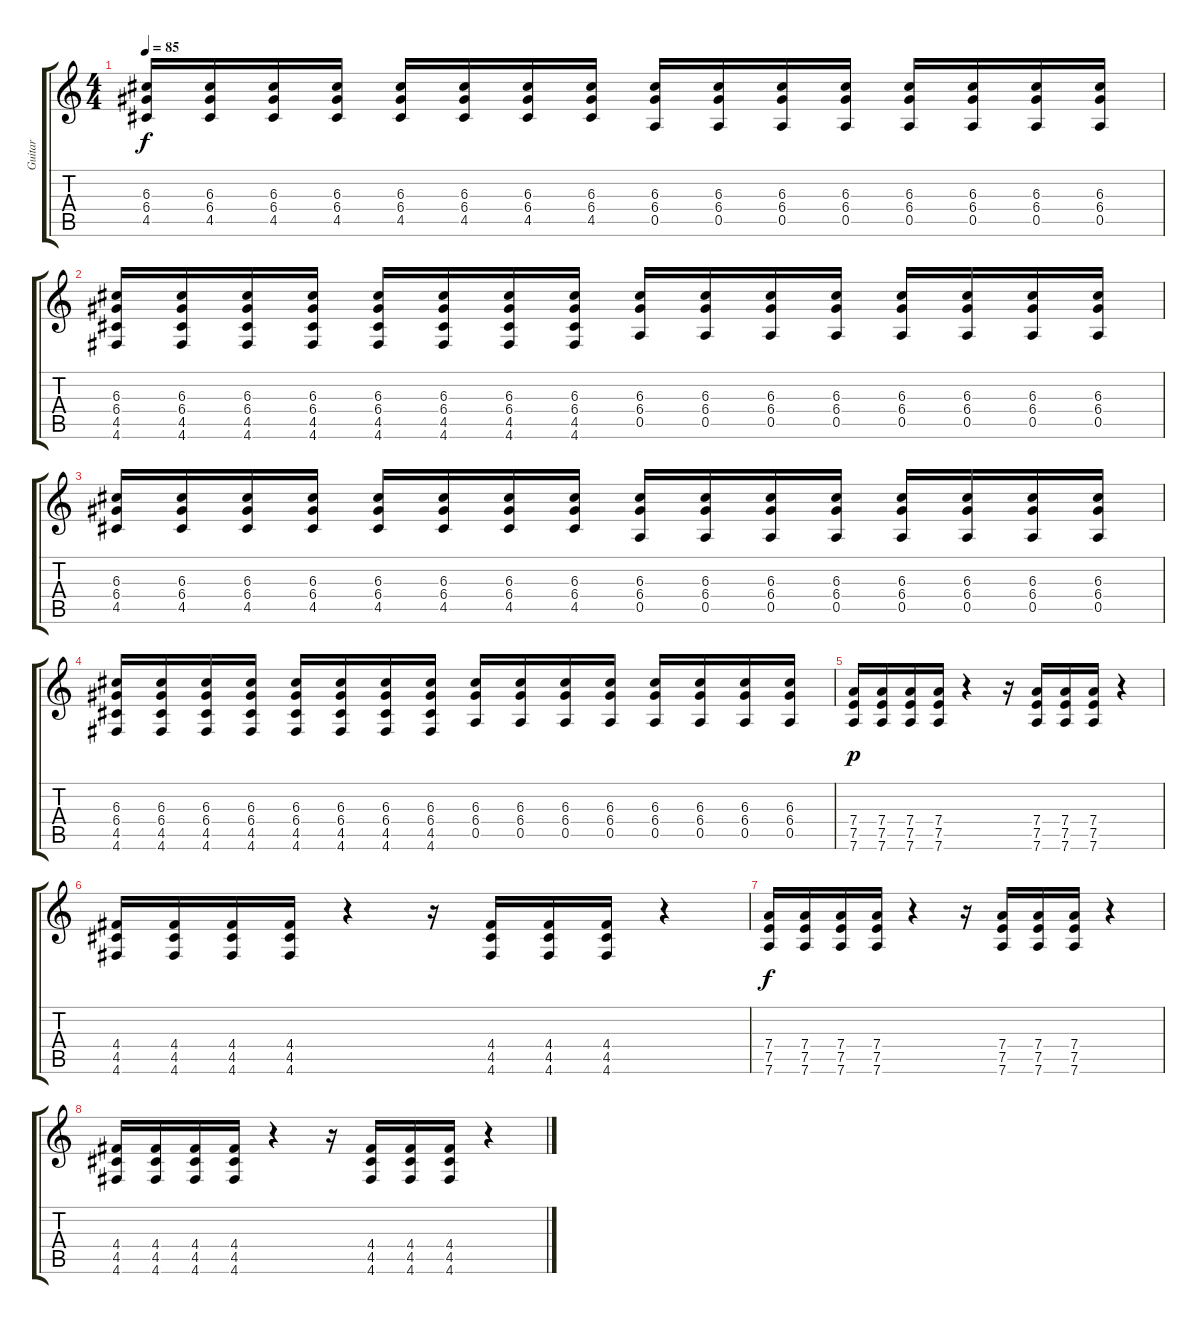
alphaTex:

\track ("Guitar " "Guitar ") {instrument overdrivenguitar}
\staff {score tabs}
\tuning (E4 B3 G3 D3 A2 D2) {hide}
\ts (4 4)
\tempo 85
\clef g2
\ks c
(6.3 6.4 4.5).16{dy f} (6.3 6.4 4.5).16 (6.3 6.4 4.5).16 (6.3 6.4 4.5).16 (6.3 6.4 4.5).16 (6.3 6.4 4.5).16 (6.3 6.4 4.5).16 (6.3 6.4 4.5).16 (6.3 6.4 0.5).16 (6.3 6.4 0.5).16 (6.3 6.4 0.5).16 (6.3 6.4 0.5).16 (6.3 6.4 0.5).16 (6.3 6.4 0.5).16 (6.3 6.4 0.5).16 (6.3 6.4 0.5).16 |
(6.3 6.4 4.5 4.6).16 (6.3 6.4 4.5 4.6).16 (6.3 6.4 4.5 4.6).16 (6.3 6.4 4.5 4.6).16 (6.3 6.4 4.5 4.6).16 (6.3 6.4 4.5 4.6).16 (6.3 6.4 4.5 4.6).16 (6.3 6.4 4.5 4.6).16 (6.3 6.4 0.5).16 (6.3 6.4 0.5).16 (6.3 6.4 0.5).16 (6.3 6.4 0.5).16 (6.3 6.4 0.5).16 (6.3 6.4 0.5).16 (6.3 6.4 0.5).16 (6.3 6.4 0.5).16 |
(6.3 6.4 4.5).16 (6.3 6.4 4.5).16 (6.3 6.4 4.5).16 (6.3 6.4 4.5).16 (6.3 6.4 4.5).16 (6.3 6.4 4.5).16 (6.3 6.4 4.5).16 (6.3 6.4 4.5).16 (6.3 6.4 0.5).16 (6.3 6.4 0.5).16 (6.3 6.4 0.5).16 (6.3 6.4 0.5).16 (6.3 6.4 0.5).16 (6.3 6.4 0.5).16 (6.3 6.4 0.5).16 (6.3 6.4 0.5).16 |
(6.3 6.4 4.5 4.6).16 (6.3 6.4 4.5 4.6).16 (6.3 6.4 4.5 4.6).16 (6.3 6.4 4.5 4.6).16 (6.3 6.4 4.5 4.6).16 (6.3 6.4 4.5 4.6).16 (6.3 6.4 4.5 4.6).16 (6.3 6.4 4.5 4.6).16 (6.3 6.4 0.5).16 (6.3 6.4 0.5).16 (6.3 6.4 0.5).16 (6.3 6.4 0.5).16 (6.3 6.4 0.5).16 (6.3 6.4 0.5).16 (6.3 6.4 0.5).16 (6.3 6.4 0.5).16 |
(7.4 7.5 7.6).16{dy p} (7.4 7.5 7.6).16 (7.4 7.5 7.6).16 (7.4 7.5 7.6).16 r.4 r.16 (7.4 7.5 7.6).16 (7.4 7.5 7.6).16 (7.4 7.5 7.6).16 r.4 |
(4.4 4.5 4.6).16 (4.4 4.5 4.6).16 (4.4 4.5 4.6).16 (4.4 4.5 4.6).16 r.4 r.16 (4.4 4.5 4.6).16 (4.4 4.5 4.6).16 (4.4 4.5 4.6).16 r.4 |
(7.4 7.5 7.6).16{dy f} (7.4 7.5 7.6).16 (7.4 7.5 7.6).16 (7.4 7.5 7.6).16 r.4 r.16 (7.4 7.5 7.6).16 (7.4 7.5 7.6).16 (7.4 7.5 7.6).16 r.4 |
(4.4 4.5 4.6).16 (4.4 4.5 4.6).16 (4.4 4.5 4.6).16 (4.4 4.5 4.6).16 r.4 r.16 (4.4 4.5 4.6).16 (4.4 4.5 4.6).16 (4.4 4.5 4.6).16 r.4
